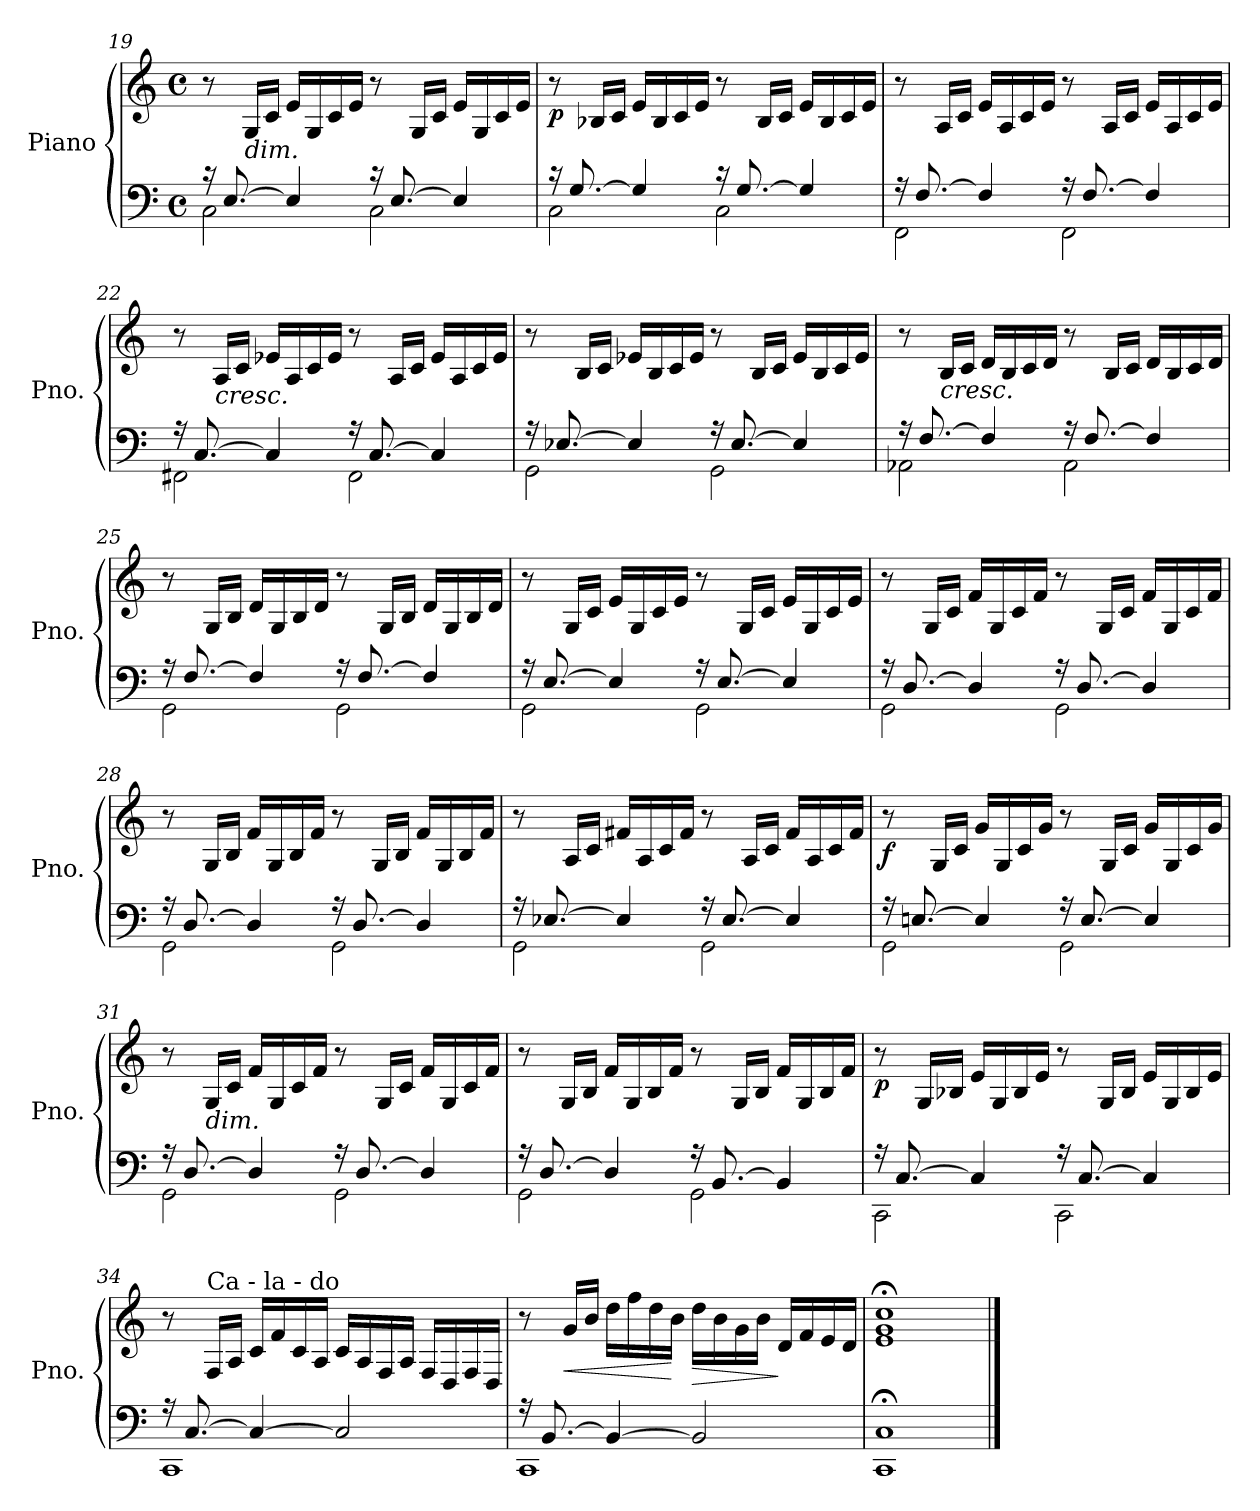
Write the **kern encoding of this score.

**kern	**kern	**dynam
*part1	*part1	*part1
*staff2	*staff1	*staff1/2
*I"Piano	*	*
*I'Pno.	*	*
!!LO:LB:g=z
*clefF4	*clefG2	*
*k[]	*k[]	*
*M4/4	*M4/4	*
*met(c)	*met(c)	*
=19	=19	=19
*^	*	*
16r	2C\	8r	.
[8.E/	.	.	.
!	!	!LO:TX:b:i:t=dim.	!
.	.	16G/LL	.
.	.	16c/JJ	.
4E/]	.	16e/LL	.
.	.	16G/	.
.	.	16c/	.
.	.	16e/JJ	.
16r	2C\	8r	.
[8.E/	.	.	.
.	.	16G/LL	.
.	.	16c/JJ	.
4E/]	.	16e/LL	.
.	.	16G/	.
.	.	16c/	.
.	.	16e/JJ	.
=20	=20	=20	=20
!	!	!	!LO:DY:b
16r	2C\	8r	p
[8.G/	.	.	.
.	.	16B-X/LL	.
.	.	16c/JJ	.
4G/]	.	16e/LL	.
.	.	16B-/	.
.	.	16c/	.
.	.	16e/JJ	.
16r	2C\	8r	.
[8.G/	.	.	.
.	.	16B-/LL	.
.	.	16c/JJ	.
4G/]	.	16e/LL	.
.	.	16B-/	.
.	.	16c/	.
.	.	16e/JJ	.
!!LO:LB:g=z
=21	=21	=21	=21
16r	2FF\	8r	.
[8.F/	.	.	.
.	.	16A/LL	.
.	.	16c/JJ	.
4F/]	.	16e/LL	.
.	.	16A/	.
.	.	16c/	.
.	.	16e/JJ	.
16r	2FF\	8r	.
[8.F/	.	.	.
.	.	16A/LL	.
.	.	16c/JJ	.
4F/]	.	16e/LL	.
.	.	16A/	.
.	.	16c/	.
.	.	16e/JJ	.
=22	=22	=22	=22
16r	2FF#X\	8r	.
[8.C/	.	.	.
!	!	!LO:TX:b:i:t=cresc.	!
.	.	16A/LL	.
.	.	16c/JJ	.
4C/]	.	16e-X/LL	.
.	.	16A/	.
.	.	16c/	.
.	.	16e-/JJ	.
16r	2FF#\	8r	.
[8.C/	.	.	.
.	.	16A/LL	.
.	.	16c/JJ	.
4C/]	.	16e-/LL	.
.	.	16A/	.
.	.	16c/	.
.	.	16e-/JJ	.
!!LO:PB:g=z
=23	=23	=23	=23
16r	2GG\	8r	.
[8.E-X/	.	.	.
.	.	16B/LL	.
.	.	16c/JJ	.
4E-/]	.	16e-X/LL	.
.	.	16B/	.
.	.	16c/	.
.	.	16e-/JJ	.
16r	2GG\	8r	.
[8.E-/	.	.	.
.	.	16B/LL	.
.	.	16c/JJ	.
4E-/]	.	16e-/LL	.
.	.	16B/	.
.	.	16c/	.
.	.	16e-/JJ	.
=24	=24	=24	=24
16r	2AA-X\	8r	.
[8.F/	.	.	.
!	!	!LO:TX:b:i:t=cresc.	!
.	.	16B/LL	.
.	.	16c/JJ	.
4F/]	.	16d/LL	.
.	.	16B/	.
.	.	16c/	.
.	.	16d/JJ	.
16r	2AA-\	8r	.
[8.F/	.	.	.
.	.	16B/LL	.
.	.	16c/JJ	.
4F/]	.	16d/LL	.
.	.	16B/	.
.	.	16c/	.
.	.	16d/JJ	.
!!LO:LB:g=z
=25	=25	=25	=25
16r	2GG\	8r	.
[8.F/	.	.	.
.	.	16G/LL	.
.	.	16B/JJ	.
4F/]	.	16d/LL	.
.	.	16G/	.
.	.	16B/	.
.	.	16d/JJ	.
16r	2GG\	8r	.
[8.F/	.	.	.
.	.	16G/LL	.
.	.	16B/JJ	.
4F/]	.	16d/LL	.
.	.	16G/	.
.	.	16B/	.
.	.	16d/JJ	.
=26	=26	=26	=26
16r	2GG\	8r	.
[8.E/	.	.	.
.	.	16G/LL	.
.	.	16c/JJ	.
4E/]	.	16e/LL	.
.	.	16G/	.
.	.	16c/	.
.	.	16e/JJ	.
16r	2GG\	8r	.
[8.E/	.	.	.
.	.	16G/LL	.
.	.	16c/JJ	.
4E/]	.	16e/LL	.
.	.	16G/	.
.	.	16c/	.
.	.	16e/JJ	.
!!LO:LB:g=z
=27	=27	=27	=27
16r	2GG\	8r	.
[8.D/	.	.	.
.	.	16G/LL	.
.	.	16c/JJ	.
4D/]	.	16f/LL	.
.	.	16G/	.
.	.	16c/	.
.	.	16f/JJ	.
16r	2GG\	8r	.
[8.D/	.	.	.
.	.	16G/LL	.
.	.	16c/JJ	.
4D/]	.	16f/LL	.
.	.	16G/	.
.	.	16c/	.
.	.	16f/JJ	.
=28	=28	=28	=28
16r	2GG\	8r	.
[8.D/	.	.	.
.	.	16G/LL	.
.	.	16B/JJ	.
4D/]	.	16f/LL	.
.	.	16G/	.
.	.	16B/	.
.	.	16f/JJ	.
16r	2GG\	8r	.
[8.D/	.	.	.
.	.	16G/LL	.
.	.	16B/JJ	.
4D/]	.	16f/LL	.
.	.	16G/	.
.	.	16B/	.
.	.	16f/JJ	.
!!LO:LB:g=z
=29	=29	=29	=29
16r	2GG\	8r	.
[8.E-X/	.	.	.
.	.	16A/LL	.
.	.	16c/JJ	.
4E-/]	.	16f#X/LL	.
.	.	16A/	.
.	.	16c/	.
.	.	16f#/JJ	.
16r	2GG\	8r	.
[8.E-/	.	.	.
.	.	16A/LL	.
.	.	16c/JJ	.
4E-/]	.	16f#/LL	.
.	.	16A/	.
.	.	16c/	.
.	.	16f#/JJ	.
=30	=30	=30	=30
!	!	!	!LO:DY:b
16r	2GG\	8r	f
[8.En/	.	.	.
.	.	16G/LL	.
.	.	16c/JJ	.
4E/]	.	16g/LL	.
.	.	16G/	.
.	.	16c/	.
.	.	16g/JJ	.
16r	2GG\	8r	.
[8.E/	.	.	.
.	.	16G/LL	.
.	.	16c/JJ	.
4E/]	.	16g/LL	.
.	.	16G/	.
.	.	16c/	.
.	.	16g/JJ	.
!!LO:LB:g=z
=31	=31	=31	=31
16r	2GG\	8r	.
[8.D/	.	.	.
!	!	!LO:TX:b:i:t=dim.	!
.	.	16G/LL	.
.	.	16c/JJ	.
4D/]	.	16f/LL	.
.	.	16G/	.
.	.	16c/	.
.	.	16f/JJ	.
16r	2GG\	8r	.
[8.D/	.	.	.
.	.	16G/LL	.
.	.	16c/JJ	.
4D/]	.	16f/LL	.
.	.	16G/	.
.	.	16c/	.
.	.	16f/JJ	.
=32	=32	=32	=32
16r	2GG\	8r	.
[8.D/	.	.	.
.	.	16G/LL	.
.	.	16B/JJ	.
4D/]	.	16f/LL	.
.	.	16G/	.
.	.	16B/	.
.	.	16f/JJ	.
16r	2GG\	8r	.
[8.BB/	.	.	.
.	.	16G/LL	.
.	.	16B/JJ	.
4BB/]	.	16f/LL	.
.	.	16G/	.
.	.	16B/	.
.	.	16f/JJ	.
!!LO:PB:g=z
=33	=33	=33	=33
!	!	!	!LO:DY:b
16r	2CC\	8r	p
[8.C/	.	.	.
.	.	16G/LL	.
.	.	16B-X/JJ	.
4C/]	.	16e/LL	.
.	.	16G/	.
.	.	16B-/	.
.	.	16e/JJ	.
16r	2CC\	8r	.
[8.C/	.	.	.
.	.	16G/LL	.
.	.	16B-/JJ	.
4C/]	.	16e/LL	.
.	.	16G/	.
.	.	16B-/	.
.	.	16e/JJ	.
=34	=34	=34	=34
16r	1CC	8r	.
[8.C/	.	.	.
!	!	!LO:TX:a:t=Ca - la - do	!
.	.	16F/LL	.
.	.	16A/JJ	.
4C/_	.	16c/LL	.
.	.	16f/	.
.	.	16c/	.
.	.	16A/JJ	.
2C/]	.	16c/LL	.
.	.	16A/	.
.	.	16F/	.
.	.	16A/JJ	.
.	.	16F/LL	.
.	.	16D/	.
.	.	16F/	.
.	.	16D/JJ	.
!!LO:LB:g=z
=35	=35	=35	=35
16r	1CC	8r	.
[8.BB/	.	.	.
!	!	!	!LO:HP:b
.	.	16g/LL	<
.	.	16b/JJ	.
4BB/_	.	16dd\LL	.
.	.	16ff\	.
.	.	16dd\	.
.	.	16b\JJ	[
!	!	!	!LO:HP:b
2BB/]	.	16dd\LL	>
.	.	16b\	.
.	.	16g\	.
.	.	16b\JJ	.
.	.	16d/LL	]
.	.	16f/	.
.	.	16e/	.
.	.	16d/JJ	.
*v	*v	*	*
=36	=36	=36
1CC;< 1C;<	1e;< 1g;< 1cc;<	.
==	==	==
*-	*-	*-
